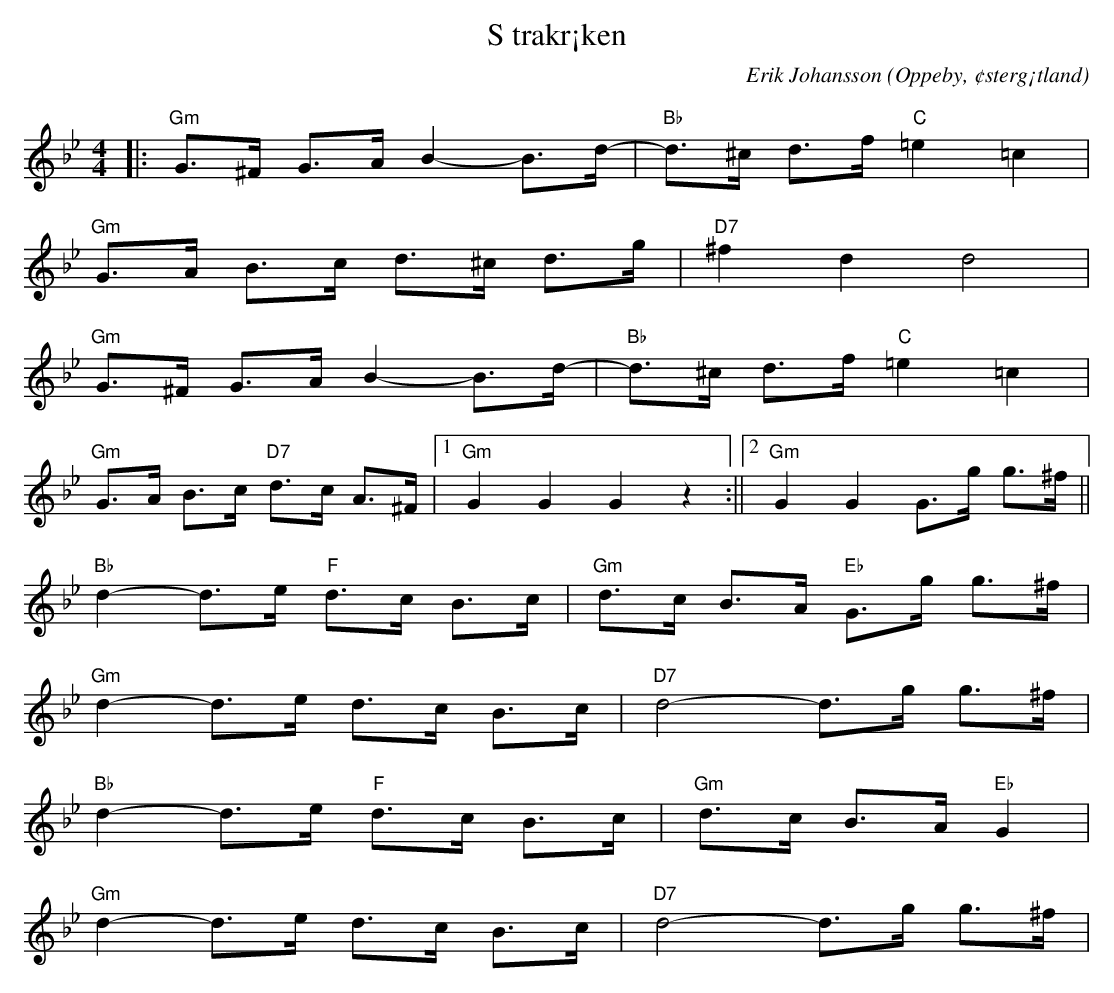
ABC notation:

X:1
T:S trakr¡ken
C:Erik Johansson
O:Oppeby, ¢sterg¡tland
Q:130
M:4/4
L:1/8
K:Gm
|:"Gm"G>^F G>A B2-B>d-|"Bb" d>^c d>f"C" =e2 =c2|
  "Gm"G>A B>c d>^c d>g|"D7" ^f2 d2 d4 |
  "Gm"G>^F G>A B2-B>d-|"Bb" d>^c d>f"C" =e2 =c2|
  "Gm"G>A B>c "D7"d>c A>^F|1"Gm" G2 G2 G2 z2 :||2 "Gm" G2 G2 G>g g>^f ||
  "Bb" d2-d>e "F" d>c B>c | "Gm" d>c B>A "Eb" G>g g>^f |
  "Gm" d2-d>e  d>c B>c | "D7" d4-d>g g>^f |
  "Bb" d2-d>e "F" d>c B>c | "Gm" d>c B>A "Eb" G2 |
  "Gm" d2-d>e  d>c B>c | "D7" d4-d>g g>^f |
